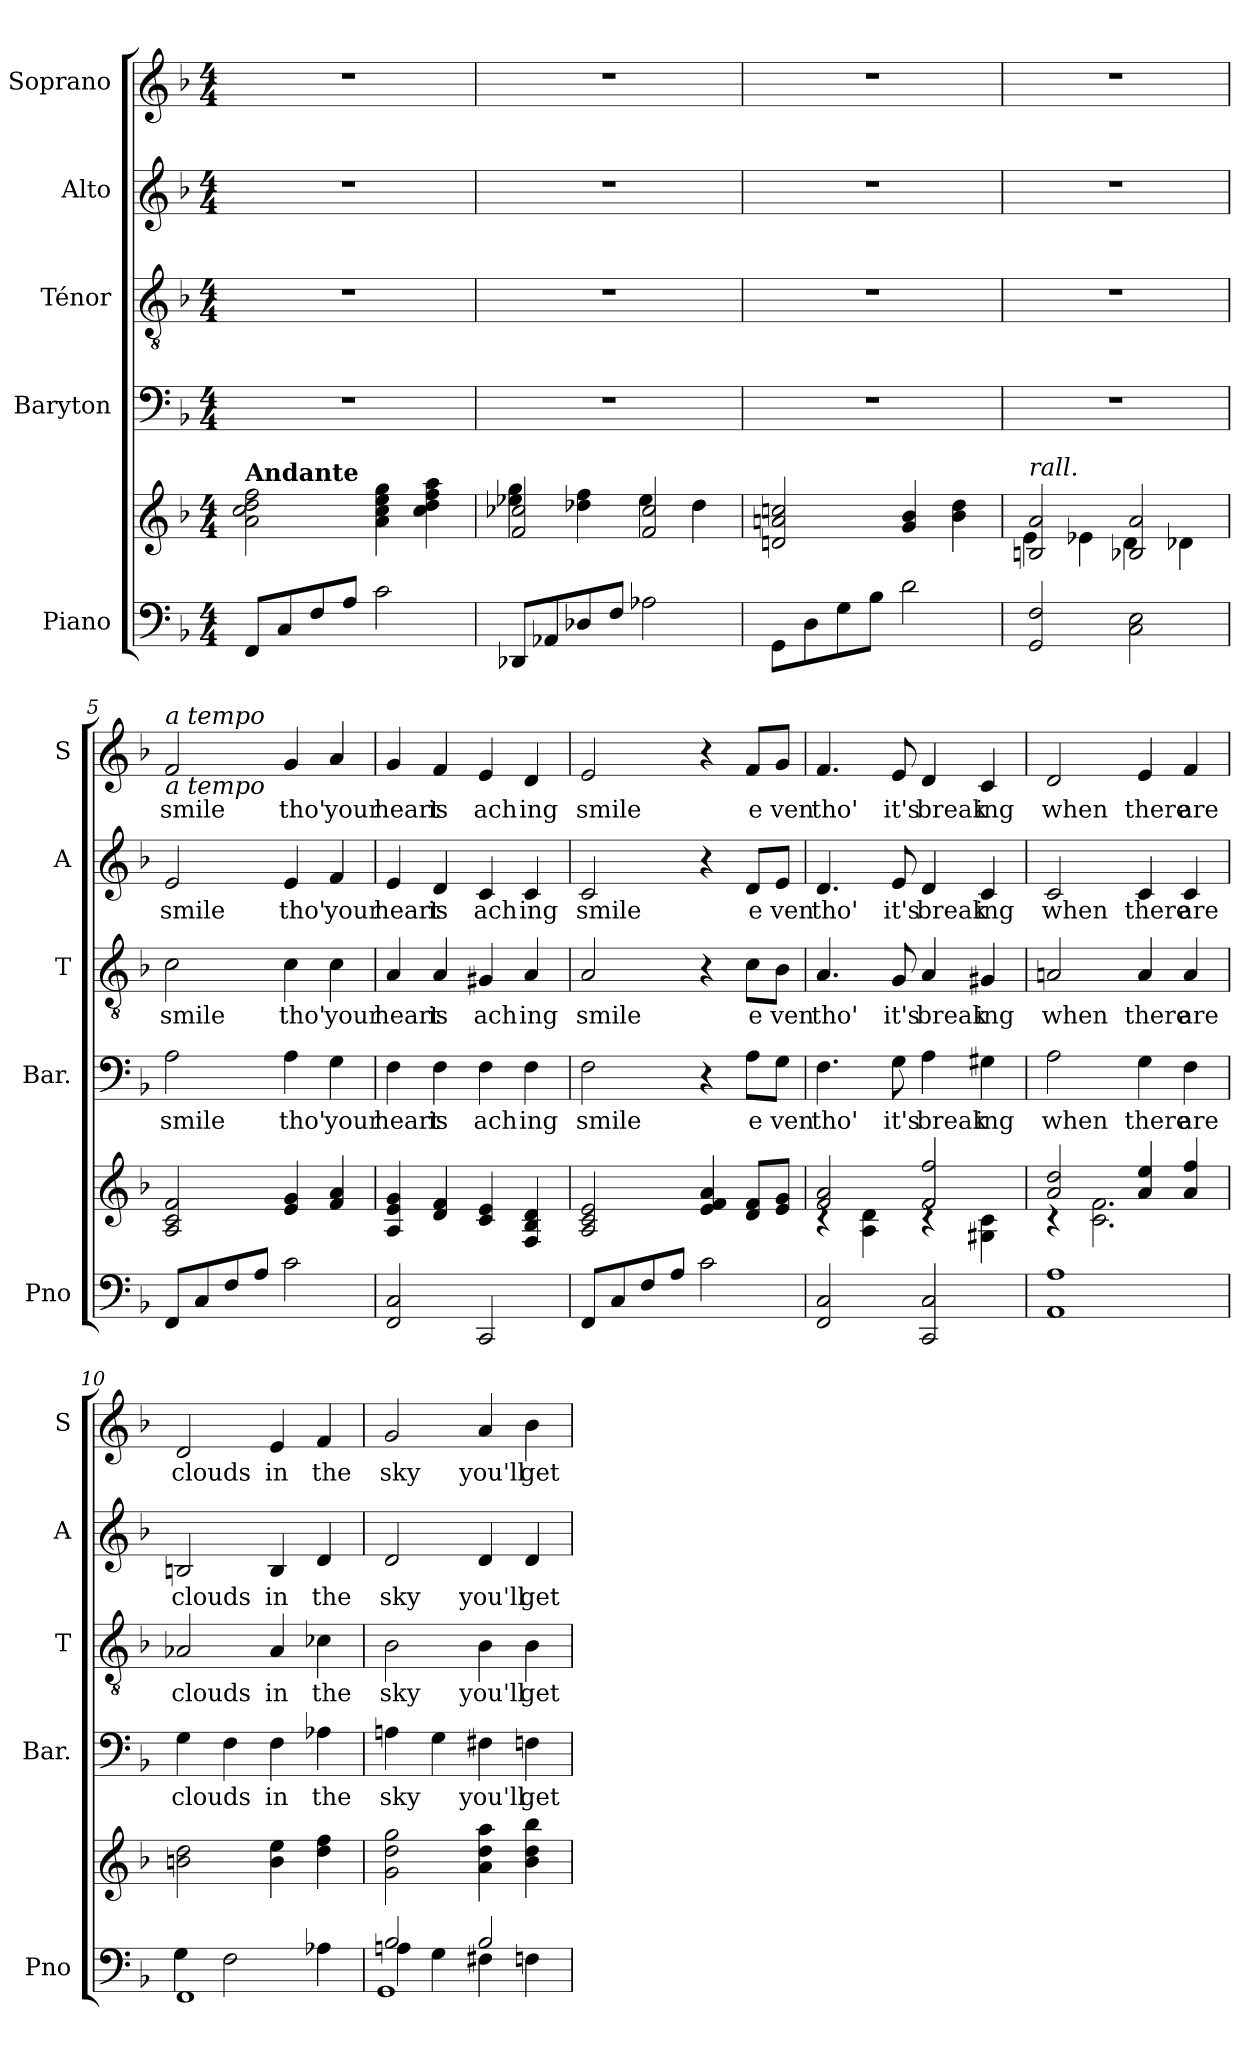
**kern	**kern	**kern	**text	**kern	**text	**kern	**text	**kern	**text
*part5	*part5	*part4	*part4	*part3	*part3	*part2	*part2	*part1	*part1
*staff6	*staff5	*staff4	*staff4	*staff3	*staff3	*staff2	*staff2	*staff1	*staff1
*I"Piano	*	*I"Baryton	*	*I"Ténor	*	*I"Alto	*	*I"Soprano	*
*I'Pno	*	*I'Bar.	*	*I'T	*	*I'A	*	*I'S	*
*clefF4	*clefG2	*clefF4	*	*clefGv2	*	*clefG2	*	*clefG2	*
*k[b-]	*k[b-]	*k[b-]	*	*k[b-]	*	*k[b-]	*	*k[b-]	*
*F:	*F:	*F:	*	*F:	*	*F:	*	*F:	*
*M4/4	*M4/4	*M4/4	*	*M4/4	*	*M4/4	*	*M4/4	*
*MM80	*MM80	*MM80	*	*MM80	*	*MM80	*	*MM80	*
=1	=1	=1	=1	=1	=1	=1	=1	=1	=1
!	!LO:TX:a:B:t=Andante	!	!	!	!	!	!	!	!
8FF/L	2a\ 2cc\ 2dd\ 2ff\	1r	.	1r	.	1r	.	1r	.
8C/	.	.	.	.	.	.	.	.	.
8F/	.	.	.	.	.	.	.	.	.
8A/J	.	.	.	.	.	.	.	.	.
2c\	4a\ 4cc\ 4ee\ 4gg\	.	.	.	.	.	.	.	.
.	4cc\ 4dd\ 4ff\ 4aa\	.	.	.	.	.	.	.	.
=2	=2	=2	=2	=2	=2	=2	=2	=2	=2
*	*^	*	*	*	*	*	*	*	*
8DD-X/L	2f/ 2cc-X/	4ee-X\ 4gg\	1r	.	1r	.	1r	.	1r	.
8AA-X/	.	.	.	.	.	.	.	.	.	.
8D-X/	.	4dd-X\ 4ff\	.	.	.	.	.	.	.	.
8F/J	.	.	.	.	.	.	.	.	.	.
2A-X\	2f/ 2cc-/	4ee-\	.	.	.	.	.	.	.	.
.	.	4dd-\	.	.	.	.	.	.	.	.
*	*v	*v	*	*	*	*	*	*	*	*
=3	=3	=3	=3	=3	=3	=3	=3	=3	=3
8GG\L	2dn/ 2an/ 2ccn/	1r	.	1r	.	1r	.	1r	.
8D\	.	.	.	.	.	.	.	.	.
8G\	.	.	.	.	.	.	.	.	.
8B-\J	.	.	.	.	.	.	.	.	.
2d\	4g/ 4b-/	.	.	.	.	.	.	.	.
.	4b-\ 4dd\	.	.	.	.	.	.	.	.
=4	=4	=4	=4	=4	=4	=4	=4	=4	=4
*	*^	*	*	*	*	*	*	*	*
!	!LO:TX:a:i:t=rall.	!	!	!	!	!	!	!	!	!
2GG/ 2F/	2Bn/ 2a/	4e\	1r	.	1r	.	1r	.	1r	.
.	.	4e-X\	.	.	.	.	.	.	.	.
2C\ 2E\	2B-X/ 2a/	4d\	.	.	.	.	.	.	.	.
.	.	4d-X\	.	.	.	.	.	.	.	.
!!LO:LB:g=z
=5	=5	=5	=5	=5	=5	=5	=5	=5	=5	=5
!	!	!	!	!	!	!	!	!	!LO:TX:a:i:t=a tempo	!
!	!	!	!	!	!	!	!	!	!LO:TX:b:i:t=a tempo	!
!	!	!	!	!LO:LY:b	!	!LO:LY:b	!	!LO:LY:b	!	!LO:LY:b
*	*v	*v	*	*	*	*	*	*	*	*
8FF/L	2A/ 2c/ 2f/	2A\	smile	2c\	smile	2e/	smile	2f/	smile
8C/	.	.	.	.	.	.	.	.	.
8F/	.	.	.	.	.	.	.	.	.
8A/J	.	.	.	.	.	.	.	.	.
!	!	!	!LO:LY:b	!	!LO:LY:b	!	!LO:LY:b	!	!LO:LY:b
2c\	4e/ 4g/	4A\	tho'	4c\	tho'	4e/	tho'	4g/	tho'
!	!	!	!LO:LY:b	!	!LO:LY:b	!	!LO:LY:b	!	!LO:LY:b
.	4f/ 4a/	4G\	your	4c\	your	4f/	your	4a/	your
=6	=6	=6	=6	=6	=6	=6	=6	=6	=6
!	!	!	!LO:LY:b	!	!LO:LY:b	!	!LO:LY:b	!	!LO:LY:b
2FF/ 2C/	4A/ 4e/ 4g/	4F\	heart	4A/	heart	4e/	heart	4g/	heart
!	!	!	!LO:LY:b	!	!LO:LY:b	!	!LO:LY:b	!	!LO:LY:b
.	4d/ 4f/	4F\	is	4A/	is	4d/	is	4f/	is
!	!	!	!LO:LY:b	!	!LO:LY:b	!	!LO:LY:b	!	!LO:LY:b
2CC/	4c/ 4e/	4F\	ach	4G#X/	ach	4c/	ach	4e/	ach
!	!	!	!LO:LY:b	!	!LO:LY:b	!	!LO:LY:b	!	!LO:LY:b
.	4F/ 4B-/ 4d/	4F\	ing	4A/	ing	4c/	ing	4d/	ing
=7	=7	=7	=7	=7	=7	=7	=7	=7	=7
!	!	!	!LO:LY:b	!	!LO:LY:b	!	!LO:LY:b	!	!LO:LY:b
8FF/L	2A/ 2c/ 2e/	2F\	smile	2A/	smile	2c/	smile	2e/	smile
8C/	.	.	.	.	.	.	.	.	.
8F/	.	.	.	.	.	.	.	.	.
8A/J	.	.	.	.	.	.	.	.	.
2c\	4e/ 4f/ 4a/	4r	.	4r	.	4r	.	4r	.
!	!	!	!LO:LY:b	!	!LO:LY:b	!	!LO:LY:b	!	!LO:LY:b
.	8d/ 8f/L	8A\L	e	8c\L	e	8d/L	e	8f/L	e
!	!	!	!LO:LY:b	!	!LO:LY:b	!	!LO:LY:b	!	!LO:LY:b
.	8e/ 8g/J	8G\J	ven	8B-\J	ven	8e/J	ven	8g/J	ven
=8	=8	=8	=8	=8	=8	=8	=8	=8	=8
*	*^	*	*	*	*	*	*	*	*
!	!	!	!	!LO:LY:b	!	!LO:LY:b	!	!LO:LY:b	!	!LO:LY:b
2FF/ 2C/	2f/ 2a/	4rc	4.F\	tho'	4.A/	tho'	4.d/	tho'	4.f/	tho'
.	.	4A\ 4d\	.	.	.	.	.	.	.	.
!	!	!	!	!LO:LY:b	!	!LO:LY:b	!	!LO:LY:b	!	!LO:LY:b
.	.	.	8G\	it's	8G/	it's	8e/	it's	8e/	it's
!	!	!	!	!LO:LY:b	!	!LO:LY:b	!	!LO:LY:b	!	!LO:LY:b
2CC/ 2C/	2f/ 2ff/	4rc	4A\	break	4A/	break	4d/	break	4d/	break
!	!	!	!	!LO:LY:b	!	!LO:LY:b	!	!LO:LY:b	!	!LO:LY:b
.	.	4G#X\ 4c\	4G#X\	ing	4G#X/	ing	4c/	ing	4c/	ing
!!LO:PB:g=z
=9	=9	=9	=9	=9	=9	=9	=9	=9	=9	=9
!	!	!	!	!LO:LY:b	!	!LO:LY:b	!	!LO:LY:b	!	!LO:LY:b
1AA 1A	2a/ 2dd/	4rc	2A\	when	2An/	when	2c/	when	2d/	when
.	.	2.c\ 2.f\	.	.	.	.	.	.	.	.
!	!	!	!	!LO:LY:b	!	!LO:LY:b	!	!LO:LY:b	!	!LO:LY:b
.	4a/ 4ee/	.	4G\	there	4A/	there	4c/	there	4e/	there
!	!	!	!	!LO:LY:b	!	!LO:LY:b	!	!LO:LY:b	!	!LO:LY:b
.	4a/ 4ff/	.	4F\	are	4A/	are	4c/	are	4f/	are
*	*v	*v	*	*	*	*	*	*	*	*
=10	=10	=10	=10	=10	=10	=10	=10	=10	=10
*^	*	*	*	*	*	*	*	*	*
!	!	!	!	!LO:LY:b	!	!LO:LY:b	!	!LO:LY:b	!	!LO:LY:b
1FF	4G\	2bn\ 2dd\	4G\	clouds	2A-X/	clouds	2Bn/	clouds	2d/	clouds
.	2F\	.	4F\	.	.	.	.	.	.	.
!	!	!	!	!LO:LY:b	!	!LO:LY:b	!	!LO:LY:b	!	!LO:LY:b
.	.	4b\ 4ee\	4F\	in	4A-/	in	4B/	in	4e/	in
!	!	!	!	!LO:LY:b	!	!LO:LY:b	!	!LO:LY:b	!	!LO:LY:b
.	4A-X\	4dd\ 4ff\	4A-X\	the	4c-X\	the	4d/	the	4f/	the
=11	=11	=11	=11	=11	=11	=11	=11	=11	=11	=11
*	*^	*	*	*	*	*	*	*	*	*
!	!	!	!	!	!LO:LY:b	!	!LO:LY:b	!	!LO:LY:b	!	!LO:LY:b
2B-/	4An\	1GG	2g\ 2dd\ 2gg\	4An\	sky	2B-\	sky	2d/	sky	2g/	sky
.	4G\	.	.	4G\	.	.	.	.	.	.	.
!	!	!	!	!	!LO:LY:b	!	!LO:LY:b	!	!LO:LY:b	!	!LO:LY:b
2B-/	4F#X\	.	4a\ 4dd\ 4aa\	4F#X\	you'll	4B-\	you'll	4d/	you'll	4a/	you'll
!	!	!	!	!	!LO:LY:b	!	!LO:LY:b	!	!LO:LY:b	!	!LO:LY:b
.	4Fn\	.	4b-\ 4dd\ 4bb-\	4Fn\	get	4B-\	get	4d/	get	4b-\	get
*v	*v	*v	*	*	*	*	*	*	*	*	*
=	=	=	=	=	=	=	=	=	=
*-	*-	*-	*-	*-	*-	*-	*-	*-	*-
